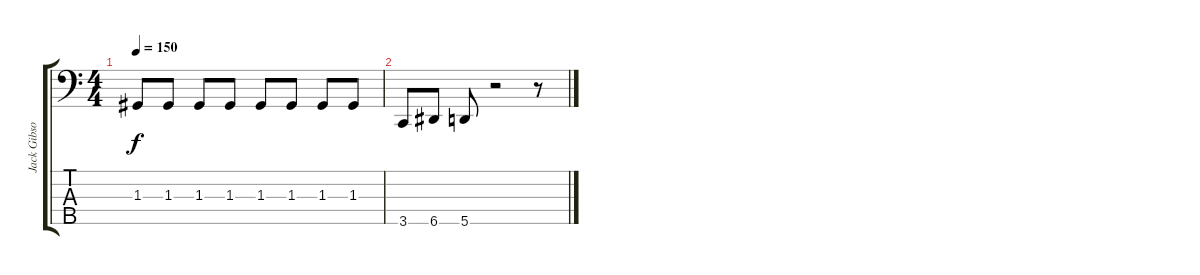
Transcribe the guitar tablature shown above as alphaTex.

\track ("Jack Gibson" "Jack Gibso") {instrument electricbassfinger}
\staff {score tabs}
\tuning (F2 C2 G1 D1 A0) {hide}
\ts (4 4)
\tempo 150
\clef f4
\ks c
1.3.8{dy f} 1.3.8 1.3.8 1.3.8 1.3.8 1.3.8 1.3.8 1.3.8 |
3.5.8 6.5.8 5.5.8 r.2 r.8
